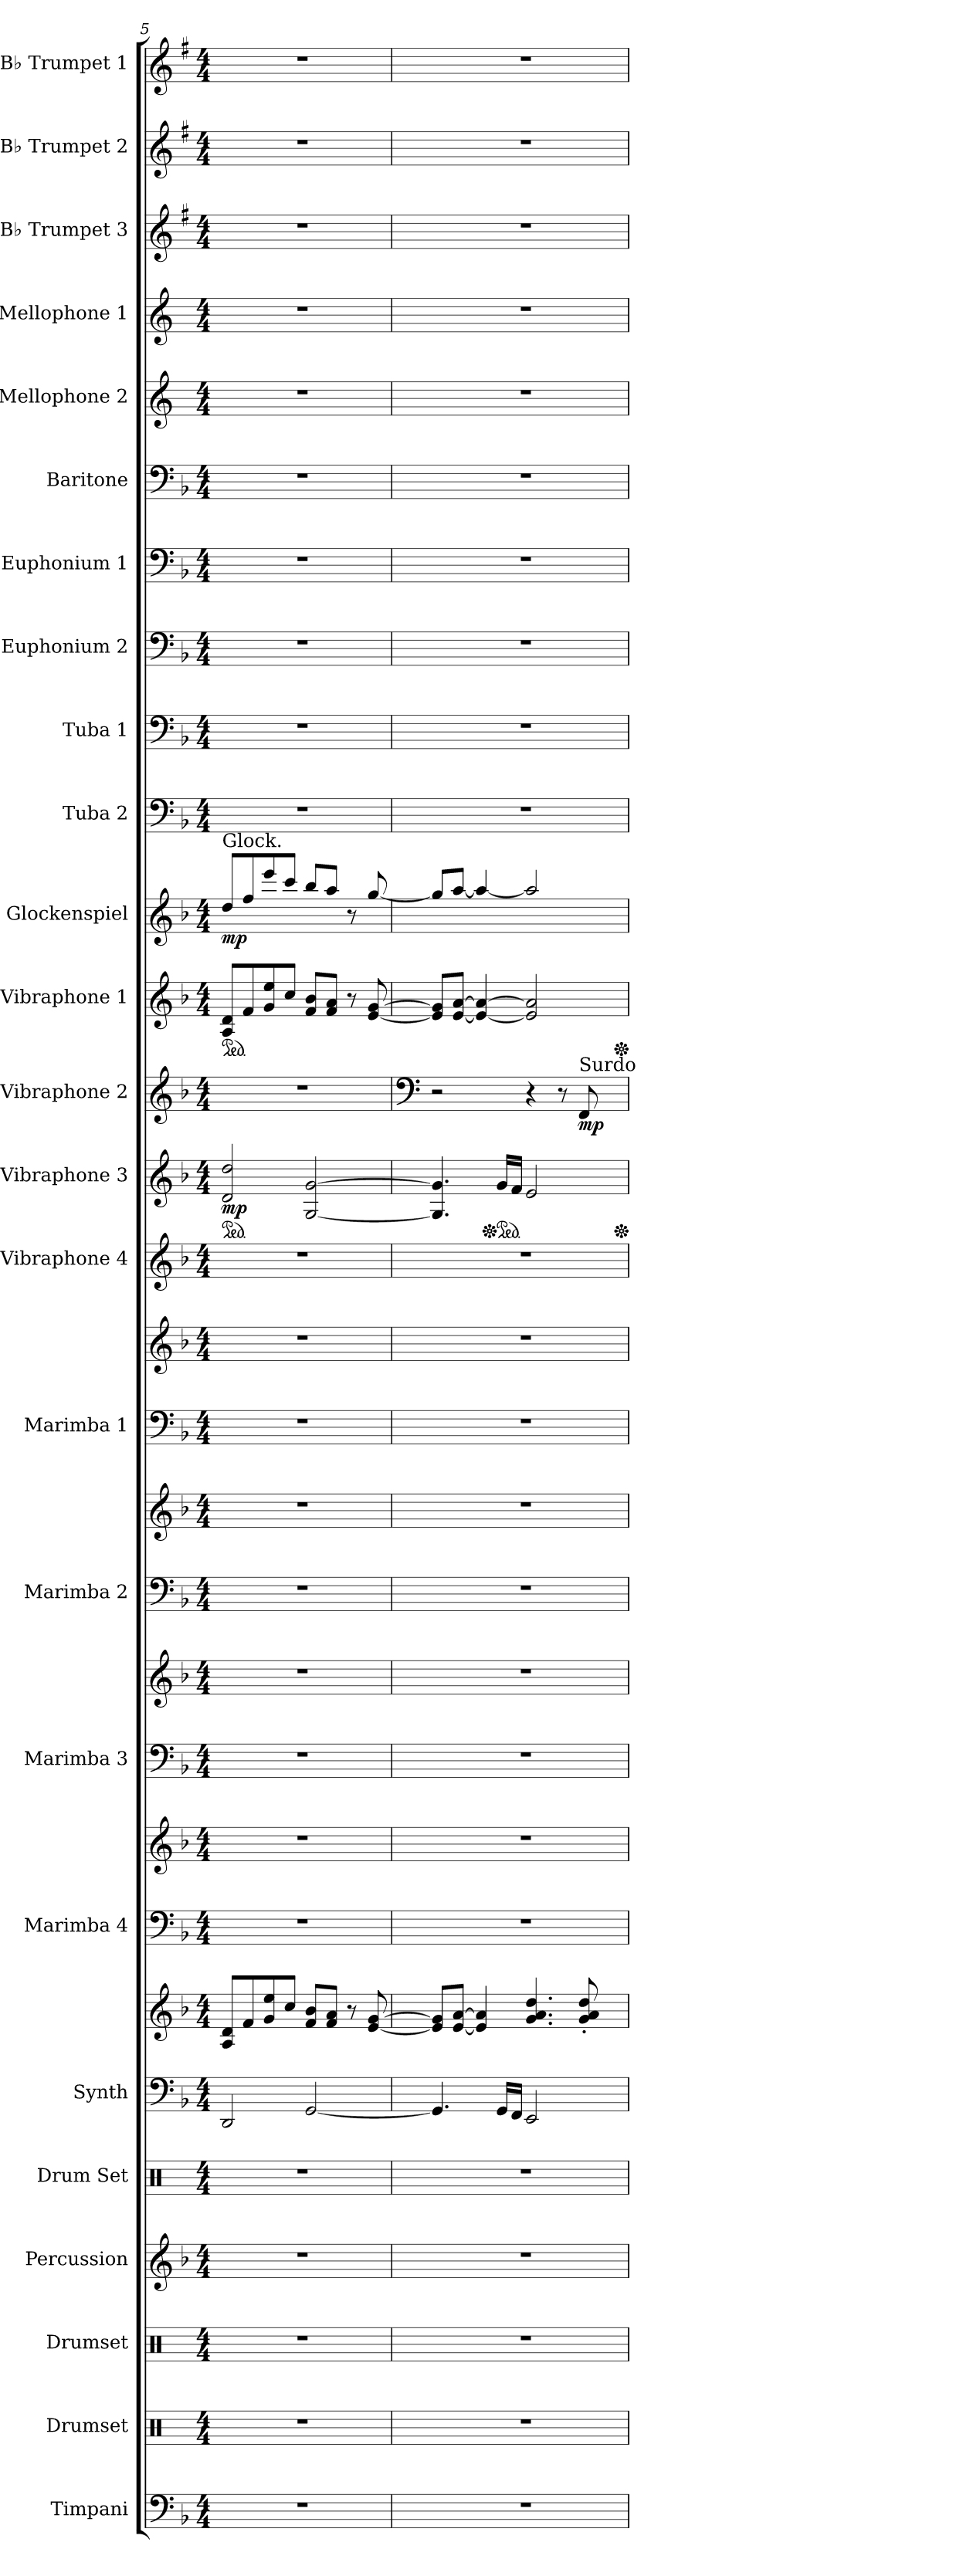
**kern	**kern	**kern	**kern	**kern	**kern	**kern	**kern	**kern	**kern	**kern	**kern	**kern	**kern	**kern	**kern	**kern	**dynam	**kern	**dynam	**kern	**kern	**dynam	**kern	**kern	**kern	**kern	**kern	**kern	**kern	**kern	**kern	**kern
*part25	*part24	*part23	*part22	*part21	*part20	*part20	*part19	*part19	*part18	*part18	*part17	*part17	*part16	*part16	*part15	*part14	*part14	*part13	*part13	*part12	*part11	*part11	*part10	*part9	*part8	*part7	*part6	*part5	*part4	*part3	*part2	*part1
*staff30	*staff29	*staff28	*staff27	*staff26	*staff25	*staff24	*staff23	*staff22	*staff21	*staff20	*staff19	*staff18	*staff17	*staff16	*staff15	*staff14	*staff14	*staff13	*staff13	*staff12	*staff11	*staff11	*staff10	*staff9	*staff8	*staff7	*staff6	*staff5	*staff4	*staff3	*staff2	*staff1
*I"Timpani	*I"Drumset	*I"Drumset	*I"Percussion	*I"Drum Set	*I"Synth	*	*I"Marimba 4	*	*I"Marimba 3	*	*I"Marimba 2	*	*I"Marimba 1	*	*I"Vibraphone 4	*I"Vibraphone 3	*	*I"Vibraphone 2	*	*I"Vibraphone 1	*I"Glockenspiel	*	*I"Tuba 2	*I"Tuba 1	*I"Euphonium 2	*I"Euphonium 1	*I"Baritone	*I"Mellophone 2	*I"Mellophone 1	*I"B♭ Trumpet 3	*I"B♭ Trumpet 2	*I"B♭ Trumpet 1
*I'Timp.	*I'D. Set	*I'D. Set	*I'Perc.	*I'D.S.	*I'Synth	*	*I'Mrb. 4	*	*I'Mrb. 3	*	*I'Mrb. 2	*	*I'Mrb. 1	*	*I'Vibe. 4	*I'Vibe. 3	*	*I'Vibe. 2	*	*I'Vibe. 1	*I'Glock.	*	*I'Tuba 2	*I'Tuba 1	*I'Euph. 2	*I'Euph. 1	*I'Bar.	*I'Mello. 2	*I'Mello. 1	*I'B♭ Tpt. 3	*I'B♭ Tpt. 2	*I'B♭ Tpt. 1
*clefF4	*clefX	*clefX	*clefG2	*clefX	*clefF4	*clefG2	*clefF4	*clefG2	*clefF4	*clefG2	*clefF4	*clefG2	*clefF4	*clefG2	*clefG2	*clefG2	*	*clefG2	*	*clefG2	*clefG2	*	*clefF4	*clefF4	*clefF4	*clefF4	*clefF4	*clefG2	*clefG2	*clefG2	*clefG2	*clefG2
*	*	*	*	*	*	*	*	*	*	*	*	*	*	*	*	*	*	*	*	*	*ITrd-7c-12	*	*	*	*	*	*	*ITrd4c7	*ITrd4c7	*ITrd1c2	*ITrd1c2	*ITrd1c2
*k[b-]	*k[]	*k[]	*k[b-]	*k[]	*k[b-]	*k[b-]	*k[b-]	*k[b-]	*k[b-]	*k[b-]	*k[b-]	*k[b-]	*k[b-]	*k[b-]	*k[b-]	*k[b-]	*	*k[b-]	*	*k[b-]	*k[b-]	*	*k[b-]	*k[b-]	*k[b-]	*k[b-]	*k[b-]	*k[b-]	*k[b-]	*k[b-]	*k[b-]	*k[b-]
*M4/4	*M4/4	*M4/4	*M4/4	*M4/4	*M4/4	*M4/4	*M4/4	*M4/4	*M4/4	*M4/4	*M4/4	*M4/4	*M4/4	*M4/4	*M4/4	*M4/4	*	*M4/4	*	*M4/4	*M4/4	*	*M4/4	*M4/4	*M4/4	*M4/4	*M4/4	*M4/4	*M4/4	*M4/4	*M4/4	*M4/4
*	*	*	*	*	*	*	*	*	*	*	*	*	*	*	*	*ped	*	*	*	*	*	*	*	*	*	*	*	*	*	*	*	*
*	*	*	*	*	*	*	*	*	*	*	*	*	*	*	*	*	*	*	*	*ped	*	*	*	*	*	*	*	*	*	*	*	*
=5	=5	=5	=5	=5	=5	=5	=5	=5	=5	=5	=5	=5	=5	=5	=5	=5	=5	=5	=5	=5	=5	=5	=5	=5	=5	=5	=5	=5	=5	=5	=5	=5
!	!	!	!	!	!	!	!	!	!	!	!	!	!	!	!	!	!	!	!	!	!LO:TX:a:t=Glock.	!	!	!	!	!	!	!	!	!	!	!
!	!	!	!	!	!	!	!	!	!	!	!	!	!	!	!	!	!LO:DY:b	!	!	!	!	!LO:DY:b	!	!	!	!	!	!	!	!	!	!
1r	1r	1r	1r	1r	2DD/	8A/ 8d/L	1r	1r	1r	1r	1r	1r	1r	1r	1r	2d/ 2dd/	mp	1r	.	8A/ 8d/L	8ddd/L	mp	1r	1r	1r	1r	1r	1r	1r	1r	1r	1r
.	.	.	.	.	.	8f/	.	.	.	.	.	.	.	.	.	.	.	.	.	8f/	8fff/	.	.	.	.	.	.	.	.	.	.	.
.	.	.	.	.	.	8g/ 8ee/	.	.	.	.	.	.	.	.	.	.	.	.	.	8g/ 8ee/	8eeee/	.	.	.	.	.	.	.	.	.	.	.
.	.	.	.	.	.	8cc/J	.	.	.	.	.	.	.	.	.	.	.	.	.	8cc/J	8cccc/J	.	.	.	.	.	.	.	.	.	.	.
.	.	.	.	.	[2GG/	8f/ 8b-/L	.	.	.	.	.	.	.	.	.	[2G/ [2g/	.	.	.	8f/ 8b-/L	8bbb-/L	.	.	.	.	.	.	.	.	.	.	.
.	.	.	.	.	.	8f/ 8a/J	.	.	.	.	.	.	.	.	.	.	.	.	.	8f/ 8a/J	8aaa/J	.	.	.	.	.	.	.	.	.	.	.
.	.	.	.	.	.	8r	.	.	.	.	.	.	.	.	.	.	.	.	.	8r	8r	.	.	.	.	.	.	.	.	.	.	.
.	.	.	.	.	.	[8e/ [8g/	.	.	.	.	.	.	.	.	.	.	.	.	.	[8e/ [8g/	[8ggg/	.	.	.	.	.	.	.	.	.	.	.
=6	=6	=6	=6	=6	=6	=6	=6	=6	=6	=6	=6	=6	=6	=6	=6	=6	=6	=6	=6	=6	=6	=6	=6	=6	=6	=6	=6	=6	=6	=6	=6	=6
*	*	*	*	*	*	*	*	*	*	*	*	*	*	*	*	*	*	*clefF4	*	*	*	*	*	*	*	*	*	*	*	*	*	*
1r	1r	1r	1r	1r	4.GG/]	8e/] 8g/]L	1r	1r	1r	1r	1r	1r	1r	1r	1r	4.G/] 4.g/]	.	2r	.	8e/] 8g/]L	8ggg/L]	.	1r	1r	1r	1r	1r	1r	1r	1r	1r	1r
.	.	.	.	.	.	[8e/ [8a/J	.	.	.	.	.	.	.	.	.	.	.	.	.	[8e/ [8a/J	[8aaa/J	.	.	.	.	.	.	.	.	.	.	.
.	.	.	.	.	.	4e/] 4a/]	.	.	.	.	.	.	.	.	.	.	.	.	.	4e/_ 4a/_	4aaa/_	.	.	.	.	.	.	.	.	.	.	.
*	*	*	*	*	*	*	*	*	*	*	*	*	*	*	*	*Xped	*	*	*	*	*	*	*	*	*	*	*	*	*	*	*	*
*	*	*	*	*	*	*	*	*	*	*	*	*	*	*	*	*ped	*	*	*	*	*	*	*	*	*	*	*	*	*	*	*	*
.	.	.	.	.	16GG/LL	.	.	.	.	.	.	.	.	.	.	16g/LL	.	.	.	.	.	.	.	.	.	.	.	.	.	.	.	.
.	.	.	.	.	16FF/JJ	.	.	.	.	.	.	.	.	.	.	16f/JJ	.	.	.	.	.	.	.	.	.	.	.	.	.	.	.	.
.	.	.	.	.	2EE/	4.g/ 4.a/ 4.dd/	.	.	.	.	.	.	.	.	.	2e/	.	4r	.	2e/] 2a/]	2aaa/]	.	.	.	.	.	.	.	.	.	.	.
.	.	.	.	.	.	.	.	.	.	.	.	.	.	.	.	.	.	8r	.	.	.	.	.	.	.	.	.	.	.	.	.	.
!	!	!	!	!	!	!	!	!	!	!	!	!	!	!	!	!	!	!LO:TX:a:t=Surdo	!	!	!	!	!	!	!	!	!	!	!	!	!	!
!	!	!	!	!	!	!	!	!	!	!	!	!	!	!	!	!	!	!	!LO:DY:b	!	!	!	!	!	!	!	!	!	!	!	!	!
.	.	.	.	.	.	8g/' 8a/' 8dd/'	.	.	.	.	.	.	.	.	.	.	.	8FF/	mp	.	.	.	.	.	.	.	.	.	.	.	.	.
*	*	*	*	*	*	*	*	*	*	*	*	*	*	*	*	*Xped	*	*	*	*	*	*	*	*	*	*	*	*	*	*	*	*
*	*	*	*	*	*	*	*	*	*	*	*	*	*	*	*	*	*	*	*	*Xped	*	*	*	*	*	*	*	*	*	*	*	*
=	=	=	=	=	=	=	=	=	=	=	=	=	=	=	=	=	=	=	=	=	=	=	=	=	=	=	=	=	=	=	=	=
*-	*-	*-	*-	*-	*-	*-	*-	*-	*-	*-	*-	*-	*-	*-	*-	*-	*-	*-	*-	*-	*-	*-	*-	*-	*-	*-	*-	*-	*-	*-	*-	*-
